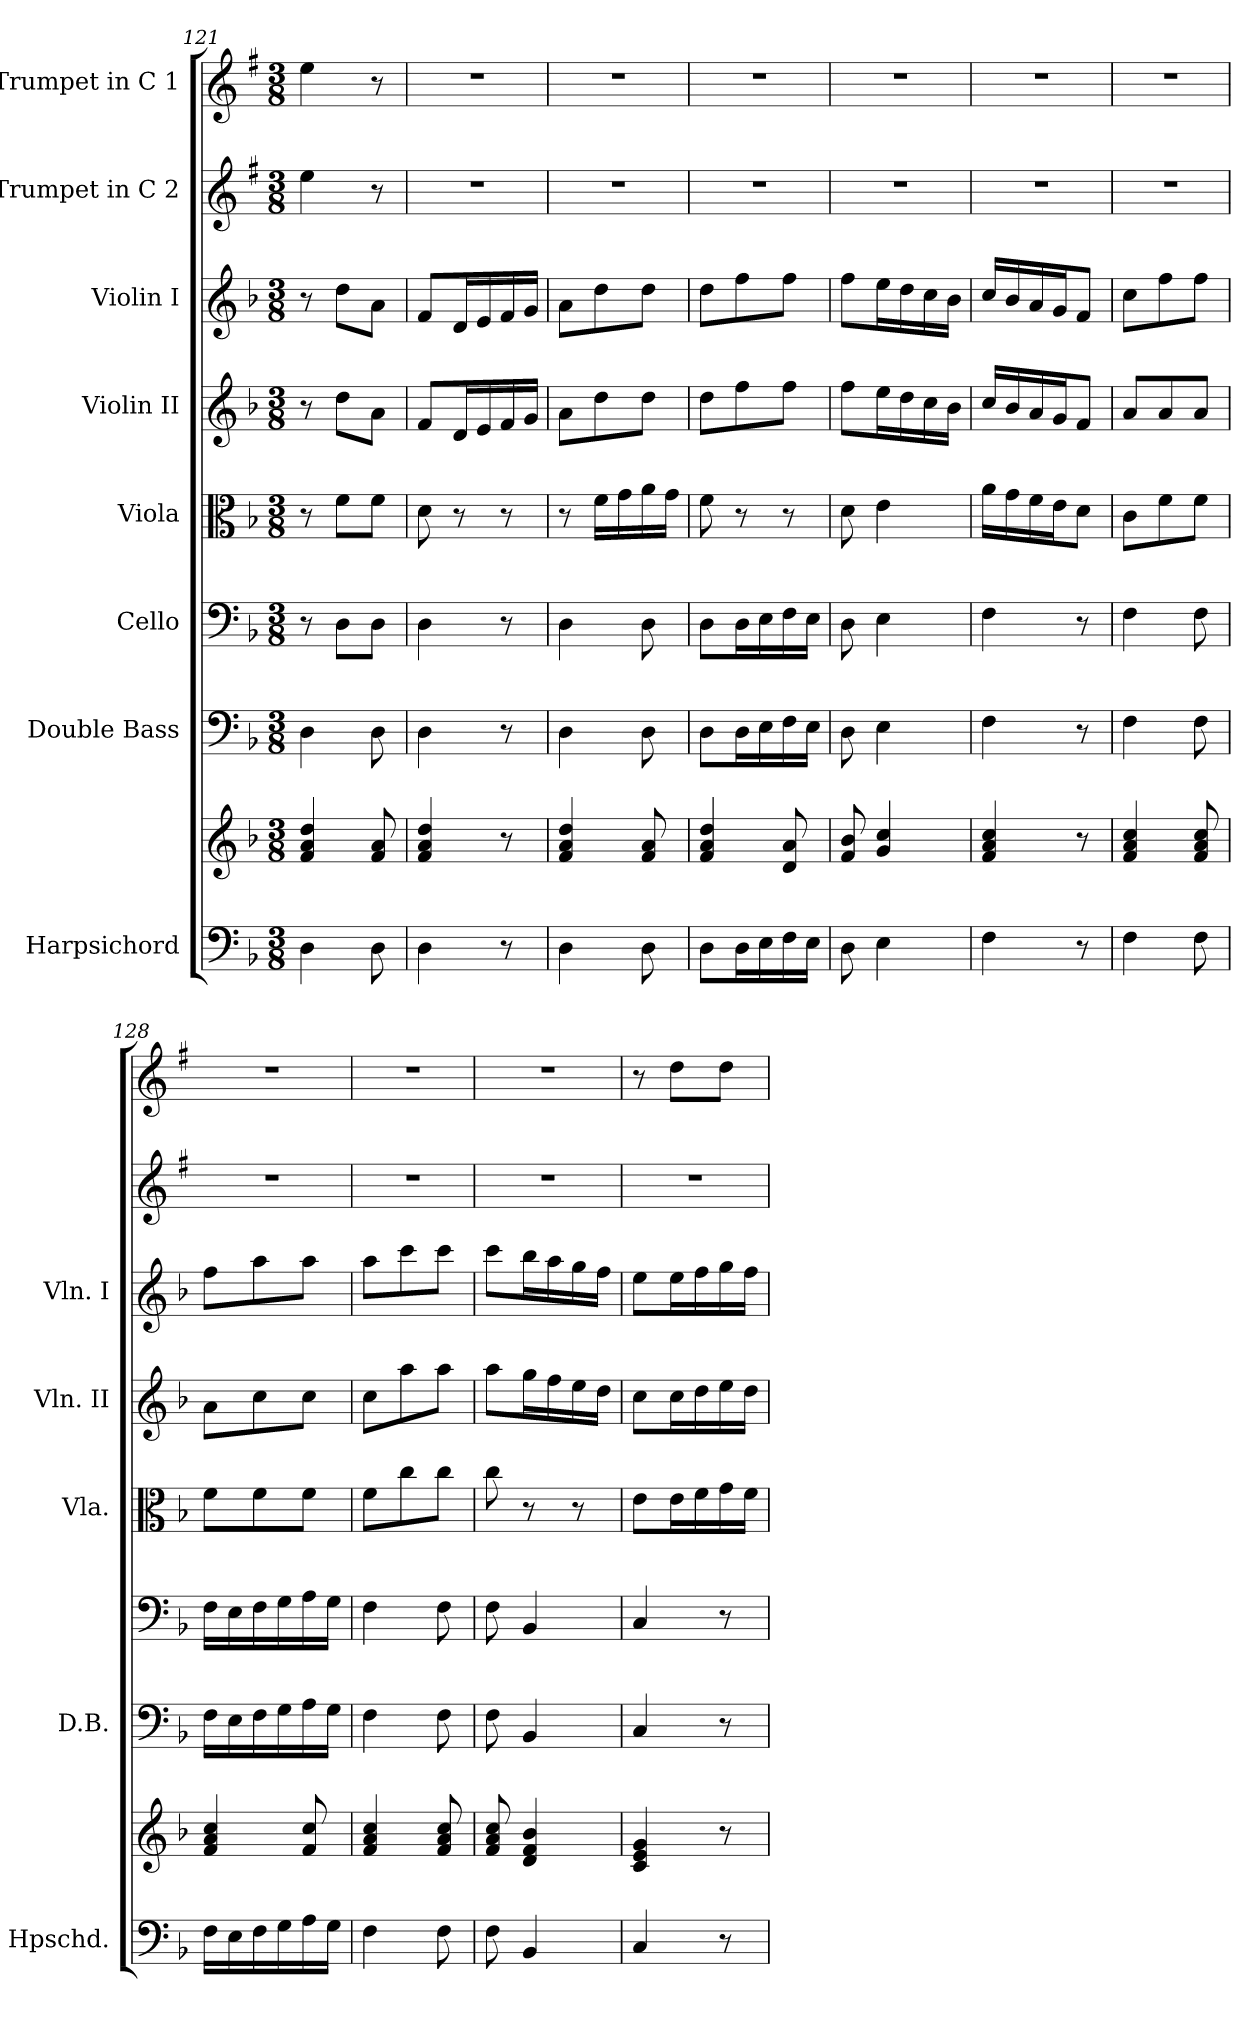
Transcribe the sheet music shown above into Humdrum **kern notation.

**kern	**kern	**kern	**kern	**kern	**kern	**kern	**kern	**kern
*part8	*part8	*part7	*part6	*part5	*part4	*part3	*part2	*part1
*staff9	*staff8	*staff7	*staff6	*staff5	*staff4	*staff3	*staff2	*staff1
*I"Harpsichord	*	*I"Double Bass	*I"Cello	*I"Viola	*I"Violin II	*I"Violin I	*I"Trumpet in C 2	*I"Trumpet in C 1
*I'Hpschd.	*	*I'D.B.	*	*I'Vla.	*I'Vln. II	*I'Vln. I	*	*
*clefF4	*clefG2	*clefF4	*clefF4	*clefC3	*clefG2	*clefG2	*clefG2	*clefG2
*	*	*ITrd7c12	*	*	*	*	*ITrd1c2	*ITrd1c2
*k[b-]	*k[b-]	*k[b-]	*k[b-]	*k[b-]	*k[b-]	*k[b-]	*k[b-]	*k[b-]
*F:	*F:	*F:	*F:	*F:	*F:	*F:	*F:	*F:
*M3/8	*M3/8	*M3/8	*M3/8	*M3/8	*M3/8	*M3/8	*M3/8	*M3/8
=121	=121	=121	=121	=121	=121	=121	=121	=121
4D\	4f/ 4a/ 4dd/	4DD\	8r	8r	8r	8r	4dd\	4dd\
.	.	.	8D\L	8f\L	8dd\L	8dd\L	.	.
8D\	8f/ 8a/	8DD\	8D\J	8f\J	8a\J	8a\J	8r	8r
!!LO:PB:g=z
=122	=122	=122	=122	=122	=122	=122	=122	=122
4D\	4f/ 4a/ 4dd/	4DD\	4D\	8d\	8f/L	8f/L	4.r	4.r
.	.	.	.	8r	16d/L	16d/L	.	.
.	.	.	.	.	16e/	16e/	.	.
8r	8r	8r	8r	8r	16f/	16f/	.	.
.	.	.	.	.	16g/JJ	16g/JJ	.	.
=123	=123	=123	=123	=123	=123	=123	=123	=123
4D\	4f/ 4a/ 4dd/	4DD\	4D\	8r	8a\L	8a\L	4.r	4.r
.	.	.	.	16f\LL	8dd\	8dd\	.	.
.	.	.	.	16g\	.	.	.	.
8D\	8f/ 8a/	8DD\	8D\	16a\	8dd\J	8dd\J	.	.
.	.	.	.	16g\JJ	.	.	.	.
!!LO:PB:g=z
=124	=124	=124	=124	=124	=124	=124	=124	=124
8D\L	4f/ 4a/ 4dd/	8DD\L	8D\L	8f\	8dd\L	8dd\L	4.r	4.r
16D\L	.	16DD\L	16D\L	8r	8ff\	8ff\	.	.
16E\	.	16EE\	16E\	.	.	.	.	.
16F\	8d/ 8a/	16FF\	16F\	8r	8ff\J	8ff\J	.	.
16E\JJ	.	16EE\JJ	16E\JJ	.	.	.	.	.
=125	=125	=125	=125	=125	=125	=125	=125	=125
8D\	8f/ 8b-/	8DD\	8D\	8d\	8ff\L	8ff\L	4.r	4.r
4E\	4g/ 4cc/	4EE\	4E\	4e\	16ee\L	16ee\L	.	.
.	.	.	.	.	16dd\	16dd\	.	.
.	.	.	.	.	16cc\	16cc\	.	.
.	.	.	.	.	16b-\JJ	16b-\JJ	.	.
=126	=126	=126	=126	=126	=126	=126	=126	=126
4F\	4f/ 4a/ 4cc/	4FF\	4F\	16a\LL	16cc/LL	16cc/LL	4.r	4.r
.	.	.	.	16g\	16b-/	16b-/	.	.
.	.	.	.	16f\	16a/	16a/	.	.
.	.	.	.	16e\J	16g/J	16g/J	.	.
8r	8r	8r	8r	8d\J	8f/J	8f/J	.	.
=127	=127	=127	=127	=127	=127	=127	=127	=127
4F\	4f/ 4a/ 4cc/	4FF\	4F\	8c\L	8a/L	8cc\L	4.r	4.r
.	.	.	.	8f\	8a/	8ff\	.	.
8F\	8f/ 8a/ 8cc/	8FF\	8F\	8f\J	8a/J	8ff\J	.	.
=128	=128	=128	=128	=128	=128	=128	=128	=128
16F\LL	4f/ 4a/ 4cc/	16FF\LL	16F\LL	8f\L	8a\L	8ff\L	4.r	4.r
16E\	.	16EE\	16E\	.	.	.	.	.
16F\	.	16FF\	16F\	8f\	8cc\	8aa\	.	.
16G\	.	16GG\	16G\	.	.	.	.	.
16A\	8f/ 8cc/	16AA\	16A\	8f\J	8cc\J	8aa\J	.	.
16G\JJ	.	16GG\JJ	16G\JJ	.	.	.	.	.
=129	=129	=129	=129	=129	=129	=129	=129	=129
4F\	4f/ 4a/ 4cc/	4FF\	4F\	8f\L	8cc\L	8aa\L	4.r	4.r
.	.	.	.	8cc\	8aa\	8ccc\	.	.
8F\	8f/ 8a/ 8cc/	8FF\	8F\	8cc\J	8aa\J	8ccc\J	.	.
!!LO:PB:g=z
=130	=130	=130	=130	=130	=130	=130	=130	=130
8F\	8f/ 8a/ 8cc/	8FF\	8F\	8cc\	8aa\L	8ccc\L	4.r	4.r
4BB-/	4d/ 4f/ 4b-/	4BBB-/	4BB-/	8r	16gg\L	16bb-\L	.	.
.	.	.	.	.	16ff\	16aa\	.	.
.	.	.	.	8r	16ee\	16gg\	.	.
.	.	.	.	.	16dd\JJ	16ff\JJ	.	.
=131	=131	=131	=131	=131	=131	=131	=131	=131
4C/	4c/ 4e/ 4g/	4CC/	4C/	8e\L	8cc\L	8ee\L	4.r	8r
.	.	.	.	16e\L	16cc\L	16ee\L	.	8cc\L
.	.	.	.	16f\	16dd\	16ff\	.	.
8r	8r	8r	8r	16g\	16ee\	16gg\	.	8cc\J
.	.	.	.	16f\JJ	16dd\JJ	16ff\JJ	.	.
=	=	=	=	=	=	=	=	=
*-	*-	*-	*-	*-	*-	*-	*-	*-
